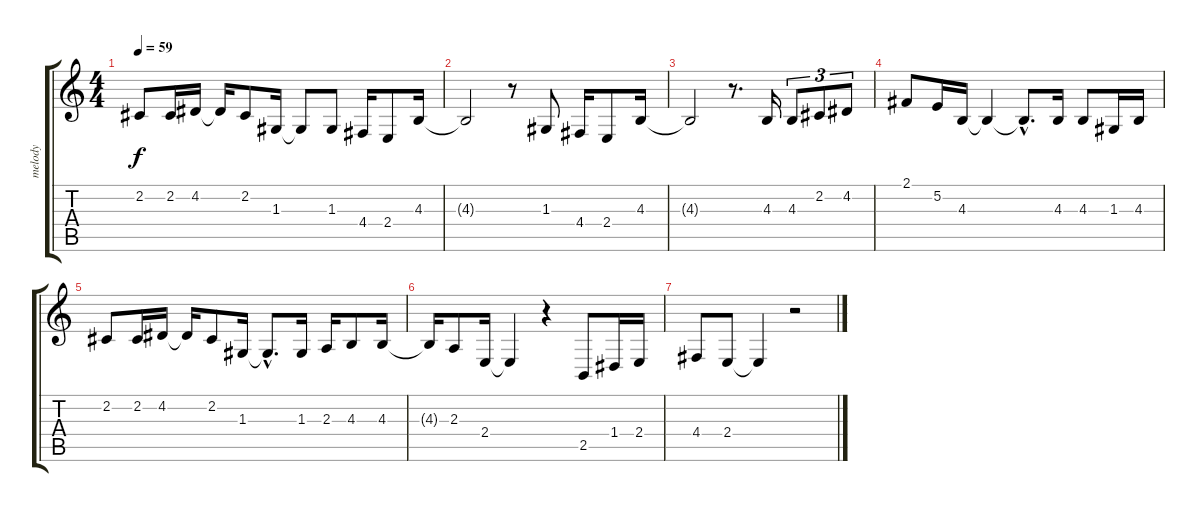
\track ("melody" "melody") {instrument musicbox}
\staff {score tabs}
\tuning (E4 B3 G3 D3 A2 E2) {hide}
\ts (4 4)
\tempo 59
\clef g2
\ks c
2.2.8{dy f} 2.2.16 4.2.16 4.2{t}.16 2.2.8 1.3.16 1.3{t}.8 1.3.8 4.4.16 2.4.8 4.3.16 |
4.3{t}.2 r.8 1.3.8 4.4.16 2.4.8 4.3.16 |
4.3{t}.2 r.8{d} 4.3.16 4.3.8{tu (3 2)} 2.2.8{tu (3 2)} 4.2.8{tu (3 2)} |
2.1.8 5.2.16 4.3.16 4.3{t}.4 4.3{hac t}.8{d} 4.3.16 4.3.8 1.3.16 4.3.16 |
2.2.8 2.2.16 4.2.16 4.2{t}.16 2.2.8 1.3.16 1.3{hac t}.8{d} 1.3.16 2.3.16 4.3.8 4.3.16 |
4.3{t}.16 2.3.8 2.4.16 2.4{t}.4 r.4 2.5.8 1.4.16 2.4.16 |
4.4.8 2.4.8 2.4{t}.4 r.2
